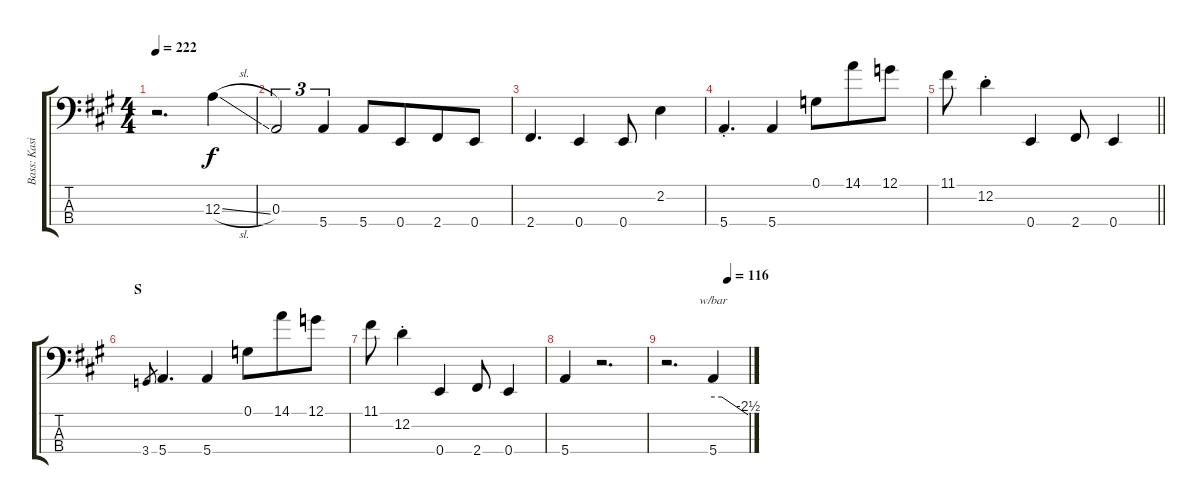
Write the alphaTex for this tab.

\track ("Bass: Kasim" "Bass: Kasi") {instrument electricbassfinger}
\staff {score tabs}
\tuning (G2 D2 A1 E1) {hide}
\ts (4 4)
\tempo 222
\clef f4
\ks a
r.2{d dy f} 12.3{sl}.4 |
0.3.2{tu (3 2)} 5.4.4{tu (3 2)} 5.4.8 0.4.8{beam merge} 2.4.8 0.4.8 |
2.4.4{d} 0.4.4 0.4.8 2.2.4 |
5.4{st}.4{d} 5.4.4 0.1.8{beam merge} 14.1.8 12.1.8 |
\barLineRight lightlight
11.1.8 12.2{st}.4 0.4.4 2.4.8 0.4.4 |
\section ("" "S")
3.4.8{gr} 5.4.4{d} 5.4.4 0.1.8{beam merge} 14.1.8 12.1.8 |
11.1.8 12.2{st}.4 0.4.4 2.4.8 0.4.4 |
5.4.4 r.2{d} |
\tempo (116 0.75)
r.2{d} 5.4.4{tbe (custom default 0 0 15 0 60 -10)}
